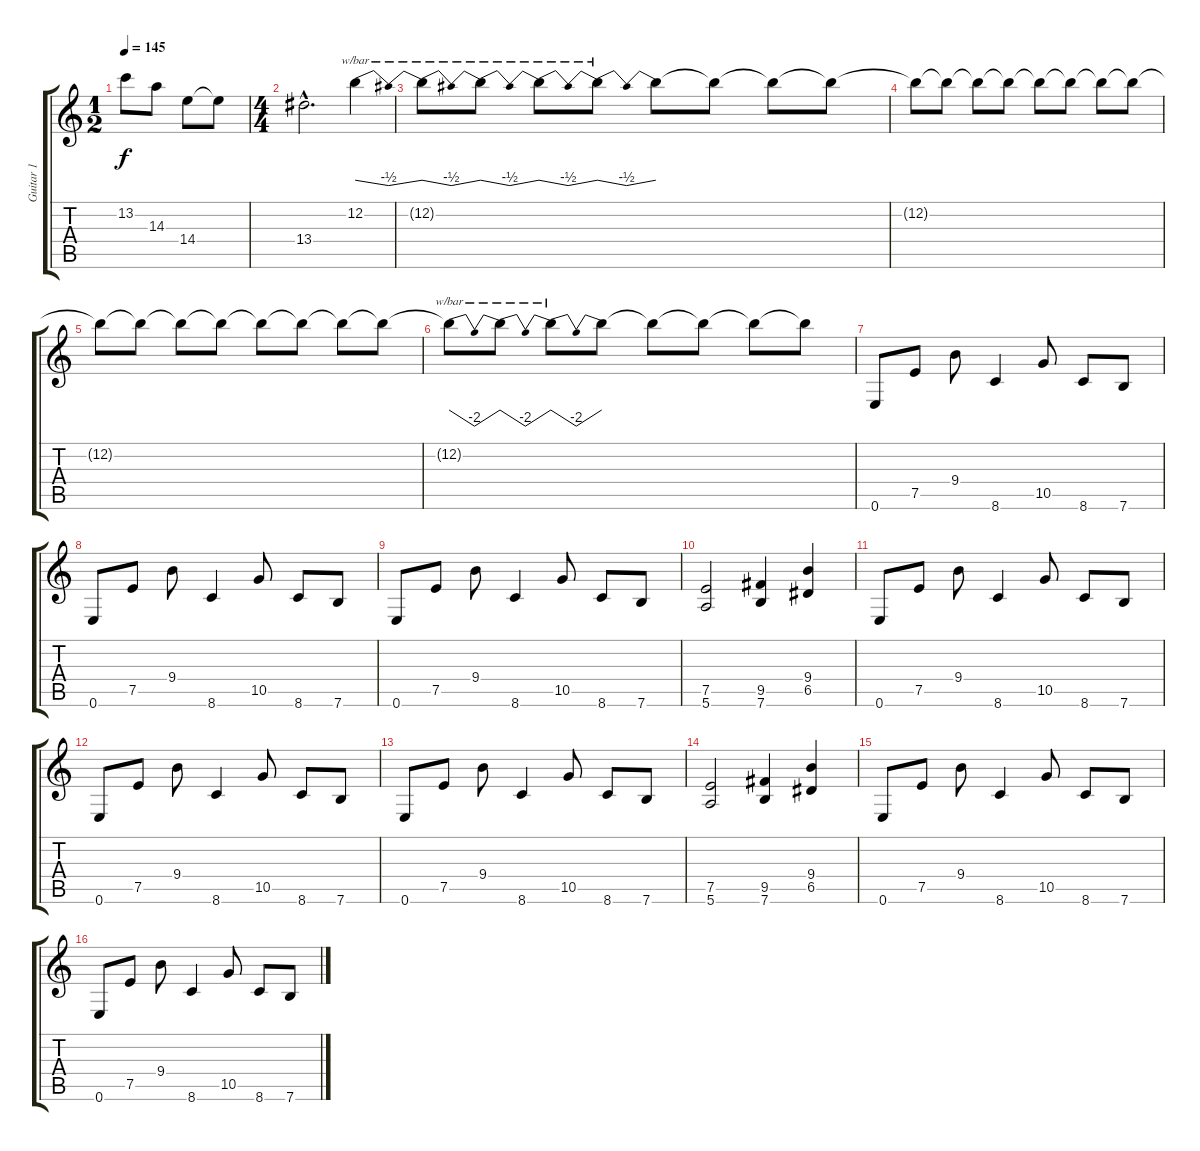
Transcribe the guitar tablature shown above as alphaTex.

\track ("Guitar 1" "Guitar 1") {instrument overdrivenguitar}
\staff {score tabs}
\tuning (E4 B3 G3 D3 A2 E2) {hide}
\ts (1 2)
\tempo 145
\clef g2
\ks c
13.2.8{dy f} 14.3.8 14.4.8 14.4{t}.8 |
\ts (4 4)
13.4{hac}.2{d} 12.2.4{tbe (dip default 0 0 30 -2 60 0)} |
12.2{t}.8{tbe (dip default 0 0 30 -2 60 0)} 12.2{t}.8{tbe (dip default 0 0 30 -2 60 0)} 12.2{t}.8{tbe (dip default 0 0 30 -2 60 0)} 12.2{t}.8{tbe (dip default 0 0 30 -2 60 0)} 12.2{t}.8 12.2{t}.8 12.2{t}.8 12.2{t}.8 |
12.2{t}.8 12.2{t}.8 12.2{t}.8 12.2{t}.8 12.2{t}.8 12.2{t}.8 12.2{t}.8 12.2{t}.8 |
12.2{t}.8 12.2{t}.8 12.2{t}.8 12.2{t}.8 12.2{t}.8 12.2{t}.8 12.2{t}.8 12.2{t}.8 |
12.2{t}.8{tbe (dip default 0 0 30 -8 60 0)} 12.2{t}.8{tbe (dip default 0 0 30 -8 60 0)} 12.2{t}.8{tbe (dip default 0 0 30 -8 60 0)} 12.2{t}.8 12.2{t}.8 12.2{t}.8 12.2{t}.8 12.2{t}.8 |
0.6.8 7.5.8 9.4.8 8.6.4 10.5.8 8.6.8 7.6.8 |
0.6.8 7.5.8 9.4.8 8.6.4 10.5.8 8.6.8 7.6.8 |
0.6.8 7.5.8 9.4.8 8.6.4 10.5.8 8.6.8 7.6.8 |
(7.5 5.6).2 (9.5 7.6).4 (9.4 6.5).4 |
0.6.8 7.5.8 9.4.8 8.6.4 10.5.8 8.6.8 7.6.8 |
0.6.8 7.5.8 9.4.8 8.6.4 10.5.8 8.6.8 7.6.8 |
0.6.8 7.5.8 9.4.8 8.6.4 10.5.8 8.6.8 7.6.8 |
(7.5 5.6).2 (9.5 7.6).4 (9.4 6.5).4 |
0.6.8 7.5.8 9.4.8 8.6.4 10.5.8 8.6.8 7.6.8 |
0.6.8 7.5.8 9.4.8 8.6.4 10.5.8 8.6.8 7.6.8
